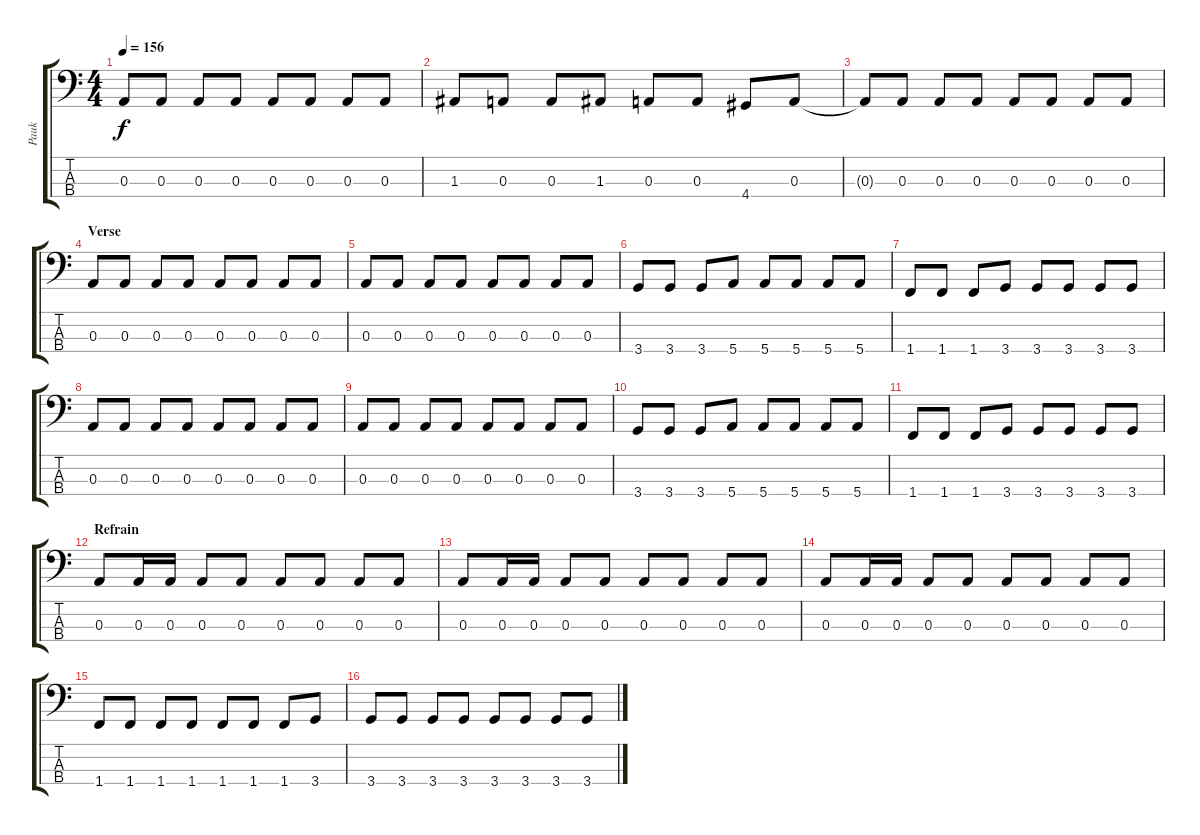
\track ("Pauk" "Pauk") {instrument electricbasspick}
\staff {score tabs}
\tuning (G2 D2 A1 E1) {hide}
\ts (4 4)
\tempo 156
\clef f4
\ks c
0.3.8{dy f} 0.3.8 0.3.8 0.3.8 0.3.8 0.3.8 0.3.8 0.3.8 |
1.3.8 0.3.8 0.3.8 1.3.8 0.3.8 0.3.8 4.4.8 0.3.8 |
0.3{t}.8 0.3.8 0.3.8 0.3.8 0.3.8 0.3.8 0.3.8 0.3.8 |
\section ("" "Verse")
0.3.8 0.3.8 0.3.8 0.3.8 0.3.8 0.3.8 0.3.8 0.3.8 |
0.3.8 0.3.8 0.3.8 0.3.8 0.3.8 0.3.8 0.3.8 0.3.8 |
3.4.8 3.4.8 3.4.8 5.4.8 5.4.8 5.4.8 5.4.8 5.4.8 |
1.4.8 1.4.8 1.4.8 3.4.8 3.4.8 3.4.8 3.4.8 3.4.8 |
0.3.8 0.3.8 0.3.8 0.3.8 0.3.8 0.3.8 0.3.8 0.3.8 |
0.3.8 0.3.8 0.3.8 0.3.8 0.3.8 0.3.8 0.3.8 0.3.8 |
3.4.8 3.4.8 3.4.8 5.4.8 5.4.8 5.4.8 5.4.8 5.4.8 |
1.4.8 1.4.8 1.4.8 3.4.8 3.4.8 3.4.8 3.4.8 3.4.8 |
\section ("" "Refrain")
0.3.8 0.3.16 0.3.16 0.3.8 0.3.8 0.3.8 0.3.8 0.3.8 0.3.8 |
0.3.8 0.3.16 0.3.16 0.3.8 0.3.8 0.3.8 0.3.8 0.3.8 0.3.8 |
0.3.8 0.3.16 0.3.16 0.3.8 0.3.8 0.3.8 0.3.8 0.3.8 0.3.8 |
1.4.8 1.4.8 1.4.8 1.4.8 1.4.8 1.4.8 1.4.8 3.4.8 |
3.4.8 3.4.8 3.4.8 3.4.8 3.4.8 3.4.8 3.4.8 3.4.8
